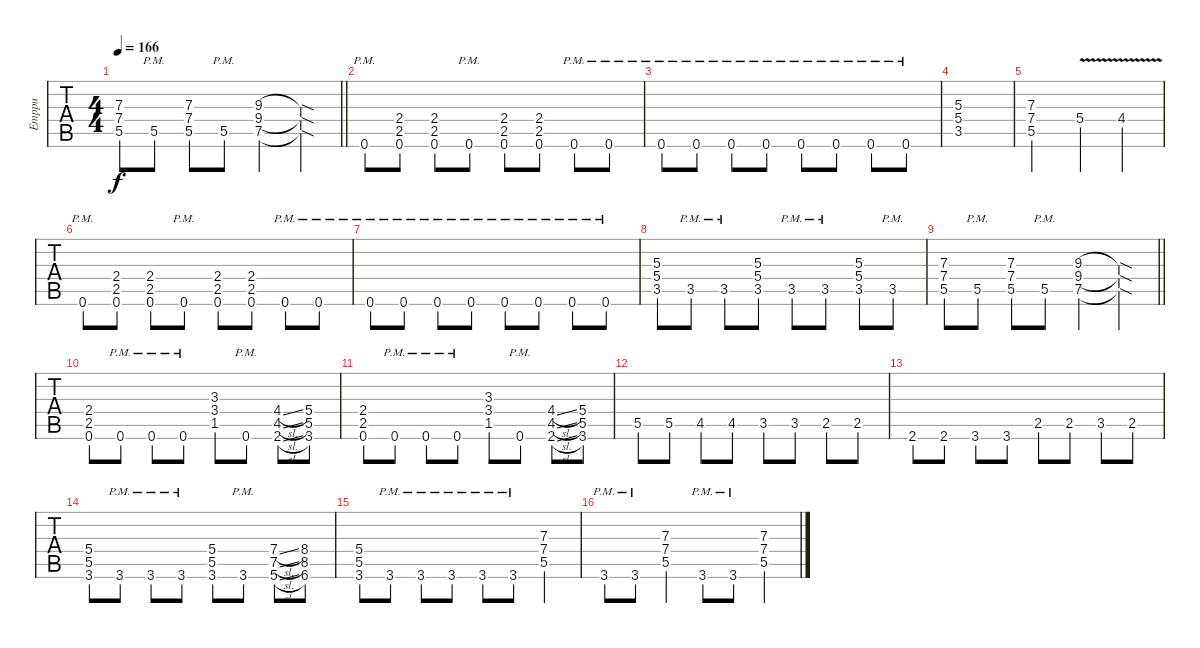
\track ("Emppu" "Emppu") {instrument distortionguitar}
\staff {tabs}
\tuning (D4 A3 F3 C3 G2 D2) {hide}
\ts (4 4)
\tempo 166
\clef g2
\barLineRight lightlight
\ks f
(7.3 7.4 5.5).8{dy f} 5.5{pm}.8 (7.3 7.4 5.5).8 5.5{pm}.8 (9.3 9.4 7.5).4 (9.3{sod t} 9.4{sod t} 7.5{sod t}).4 |
\section ("" "")
0.6{pm}.8 (2.4 2.5 0.6).8 (2.4 2.5 0.6).8 0.6{pm}.8 (2.4 2.5 0.6).8 (2.4 2.5 0.6).8 0.6{pm}.8 0.6{pm}.8 |
0.6{pm}.8 0.6{pm}.8 0.6{pm}.8 0.6{pm}.8 0.6{pm}.8 0.6{pm}.8 0.6{pm}.8 0.6{pm}.8 |
(5.3 5.4 3.5).1 |
(7.3 7.4 5.5).2 5.4{v}.4 4.4{v}.4 |
0.6{pm}.8 (2.4 2.5 0.6).8 (2.4 2.5 0.6).8 0.6{pm}.8 (2.4 2.5 0.6).8 (2.4 2.5 0.6).8 0.6{pm}.8 0.6{pm}.8 |
0.6{pm}.8 0.6{pm}.8 0.6{pm}.8 0.6{pm}.8 0.6{pm}.8 0.6{pm}.8 0.6{pm}.8 0.6{pm}.8 |
(5.3 5.4 3.5).8 3.5{pm}.8 3.5{pm}.8 (5.3 5.4 3.5).8 3.5{pm}.8 3.5{pm}.8 (5.3 5.4 3.5).8 3.5{pm}.8 |
\barLineRight lightlight
(7.3 7.4 5.5).8 5.5{pm}.8 (7.3 7.4 5.5).8 5.5{pm}.8 (9.3 9.4 7.5).4 (9.3{sod t} 9.4{sod t} 7.5{sod t}).4 |
\section ("" "")
(2.4 2.5 0.6).8 0.6{pm}.8 0.6{pm}.8 0.6{pm}.8 (3.3 3.4 1.5).8 0.6{pm}.8 (4.4{sl} 4.5{sl} 2.6{sl}).8 (5.4 5.5 3.6).8 |
(2.4 2.5 0.6).8 0.6{pm}.8 0.6{pm}.8 0.6{pm}.8 (3.3 3.4 1.5).8 0.6{pm}.8 (4.4{sl} 4.5{sl} 2.6{sl}).8 (5.4 5.5 3.6).8 |
5.5.8 5.5.8 4.5.8 4.5.8 3.5.8 3.5.8 2.5.8 2.5.8 |
2.6.8 2.6.8 3.6.8 3.6.8 2.5.8 2.5.8 3.5.8 2.5.8 |
(5.4 5.5 3.6).8 3.6{pm}.8 3.6{pm}.8 3.6{pm}.8 (5.4 5.5 3.6).8 3.6{pm}.8 (7.4{sl} 7.5{sl} 5.6{sl}).8 (8.4 8.5 6.6).8 |
(5.4 5.5 3.6).8 3.6{pm}.8 3.6{pm}.8 3.6{pm}.8 3.6{pm}.8 3.6{pm}.8 (7.3 7.4 5.5).4 |
3.6{pm}.8 3.6{pm}.8 (7.3 7.4 5.5).4 3.6{pm}.8 3.6{pm}.8 (7.3 7.4 5.5).4
